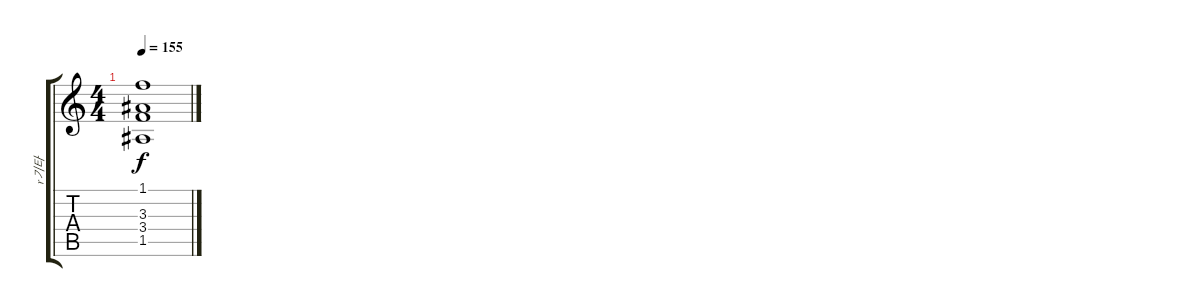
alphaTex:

\track ("r기타" "r기타") {instrument distortionguitar}
\staff {score tabs}
\tuning (E4 B3 G3 D3 A2 E2) {hide}
\ts (4 4)
\tempo 155
\clef g2
\ks c
(1.1{t} 3.3{t} 3.4{t} 1.5{t}).1{dy f}
